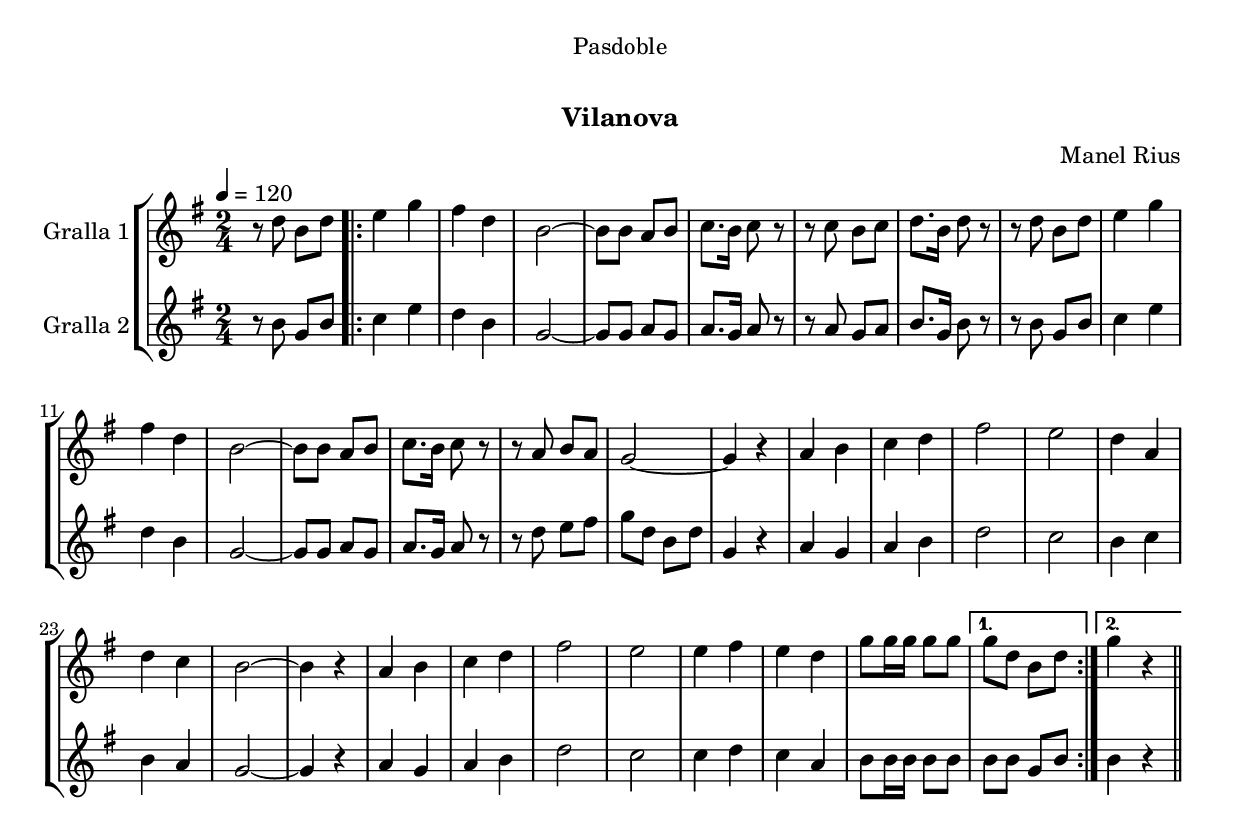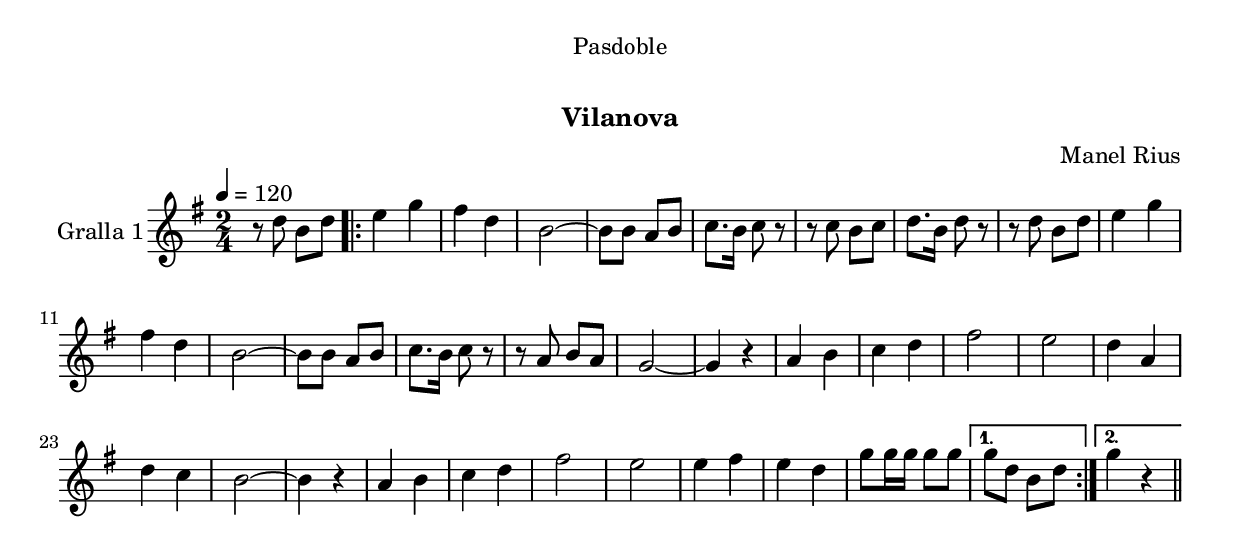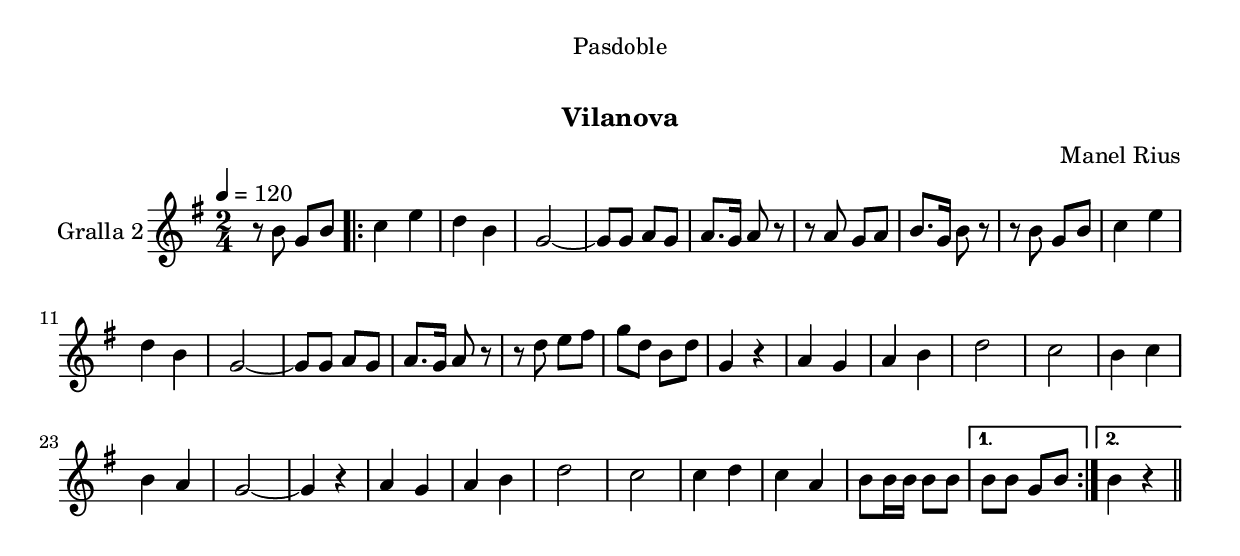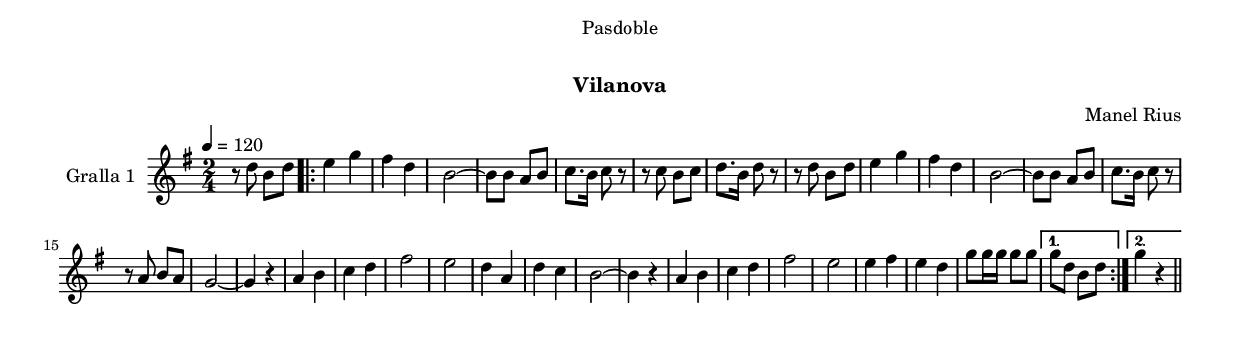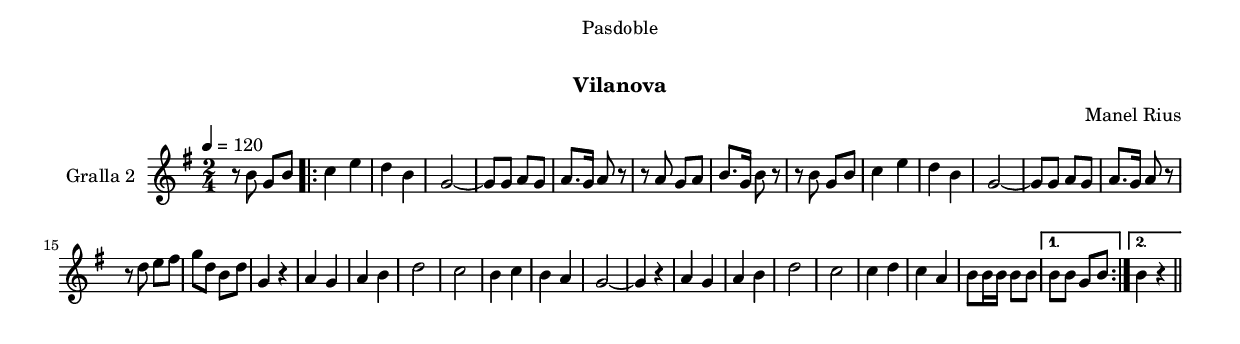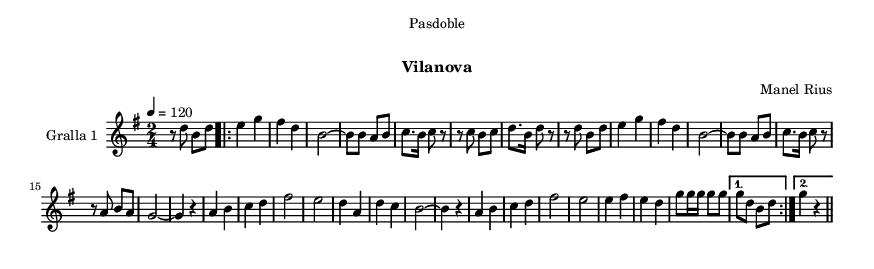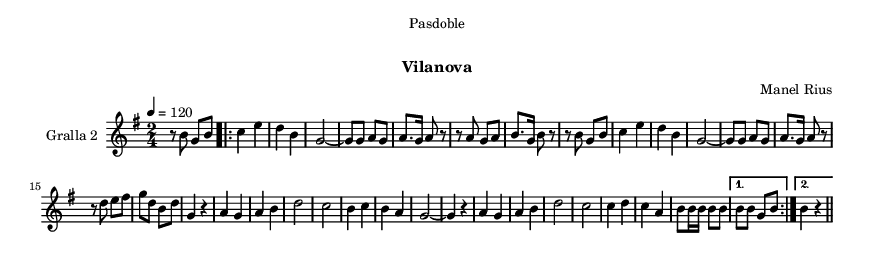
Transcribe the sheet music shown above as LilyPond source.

\version "2.16.0"

\header {
  dedication="Pasdoble"
  title="  "
  subtitle="Vilanova"
  subsubtitle=""
  poet=""
  meter=""
  piece=""
  composer="Manel Rius"
  arranger=""
  opus=""
  instrument=""
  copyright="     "
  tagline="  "
}

liniaroAa =
\relative d''
{
  \tempo 4=120
  \clef treble
  \key g \major
  \time 2/4
  r8 d b d  |
  \repeat volta 2 { e4 g  |
  fis4 d  |
  b2 ~  |
  %05
  b8 b a b  |
  c8. b16 c8 r  |
  r8 c b c  |
  d8. b16 d8 r  |
  r8 d b d  |
  %10
  e4 g  |
  fis4 d  |
  b2 ~  |
  b8 b a b  |
  c8. b16 c8 r  |
  %15
  r8 a b a  |
  g2 ~  |
  g4 r  |
  a4 b  |
  c4 d  |
  %20
  fis2  |
  e2  |
  d4 a  |
  d4 c  |
  b2 ~  |
  %25
  b4 r  |
  a4 b  |
  c4 d  |
  fis2  |
  e2  |
  %30
  e4 fis  |
  e4 d  |
  g8 g16 g g8 g }
  \alternative { { g8 d b d }
  { g4 r } } \bar "||"
}

liniaroAb =
\relative b'
{
  \tempo 4=120
  \clef treble
  \key g \major
  \time 2/4
  r8 b g b  |
  \repeat volta 2 { c4 e  |
  d4 b  |
  g2 ~  |
  %05
  g8 g a g  |
  a8. g16 a8 r  |
  r8 a g a  |
  b8. g16 b8 r  |
  r8 b g b  |
  %10
  c4 e  |
  d4 b  |
  g2 ~  |
  g8 g a g  |
  a8. g16 a8 r  |
  %15
  r8 d e fis  |
  g8 d b d  |
  g,4 r  |
  a4 g  |
  a4 b  |
  %20
  d2  |
  c2  |
  b4 c  |
  b4 a  |
  g2 ~  |
  %25
  g4 r  |
  a4 g  |
  a4 b  |
  d2  |
  c2  |
  %30
  c4 d  |
  c4 a  |
  b8 b16 b b8 b }
  \alternative { { b8 b g b }
  { b4 r } } \bar "||"
}

\book {

\paper {
  print-page-number = false
  #(set-paper-size "a4")
  #(layout-set-staff-size 20)
}

\bookpart {
  \score {
    \new StaffGroup {
      \override Score.RehearsalMark #'self-alignment-X = #LEFT
      <<
        \new Staff \with {instrumentName = #"Gralla 1" } \liniaroAa
        \new Staff \with {instrumentName = #"Gralla 2" } \liniaroAb
      >>
    }
    \layout {}
  }\score { \unfoldRepeats
    \new StaffGroup {
      \override Score.RehearsalMark #'self-alignment-X = #LEFT
      <<
        \new Staff \with {instrumentName = #"Gralla 1" } \liniaroAa
        \new Staff \with {instrumentName = #"Gralla 2" } \liniaroAb
      >>
    }
    \midi {}
  }
}

\bookpart {
  \header {}
  \score {
    \new StaffGroup {
      \override Score.RehearsalMark #'self-alignment-X = #LEFT
      <<
        \new Staff \with {instrumentName = #"Gralla 1" } \liniaroAa
      >>
    }
    \layout {}
  }\score { \unfoldRepeats
    \new StaffGroup {
      \override Score.RehearsalMark #'self-alignment-X = #LEFT
      <<
        \new Staff \with {instrumentName = #"Gralla 1" } \liniaroAa
      >>
    }
    \midi {}
  }
}

\bookpart {
  \header {}
  \score {
    \new StaffGroup {
      \override Score.RehearsalMark #'self-alignment-X = #LEFT
      <<
        \new Staff \with {instrumentName = #"Gralla 2" } \liniaroAb
      >>
    }
    \layout {}
  }\score { \unfoldRepeats
    \new StaffGroup {
      \override Score.RehearsalMark #'self-alignment-X = #LEFT
      <<
        \new Staff \with {instrumentName = #"Gralla 2" } \liniaroAb
      >>
    }
    \midi {}
  }
}

}

\book {

\paper {
  print-page-number = false
  #(set-paper-size "a5landscape")
  #(layout-set-staff-size 16)
  #(define output-suffix "a5")
}

\bookpart {
  \header {}
  \score {
    \new StaffGroup {
      \override Score.RehearsalMark #'self-alignment-X = #LEFT
      <<
        \new Staff \with {instrumentName = #"Gralla 1" } \liniaroAa
      >>
    }
    \layout {}
  }
}

\bookpart {
  \header {}
  \score {
    \new StaffGroup {
      \override Score.RehearsalMark #'self-alignment-X = #LEFT
      <<
        \new Staff \with {instrumentName = #"Gralla 2" } \liniaroAb
      >>
    }
    \layout {}
  }
}

}

\book {

\paper {
  print-page-number = false
  #(set-paper-size "a6landscape")
  #(layout-set-staff-size 12)
  #(define output-suffix "a6")
}

\bookpart {
  \header {}
  \score {
    \new StaffGroup {
      \override Score.RehearsalMark #'self-alignment-X = #LEFT
      <<
        \new Staff \with {instrumentName = #"Gralla 1" } \liniaroAa
      >>
    }
    \layout {}
  }
}

\bookpart {
  \header {}
  \score {
    \new StaffGroup {
      \override Score.RehearsalMark #'self-alignment-X = #LEFT
      <<
        \new Staff \with {instrumentName = #"Gralla 2" } \liniaroAb
      >>
    }
    \layout {}
  }
}

}

